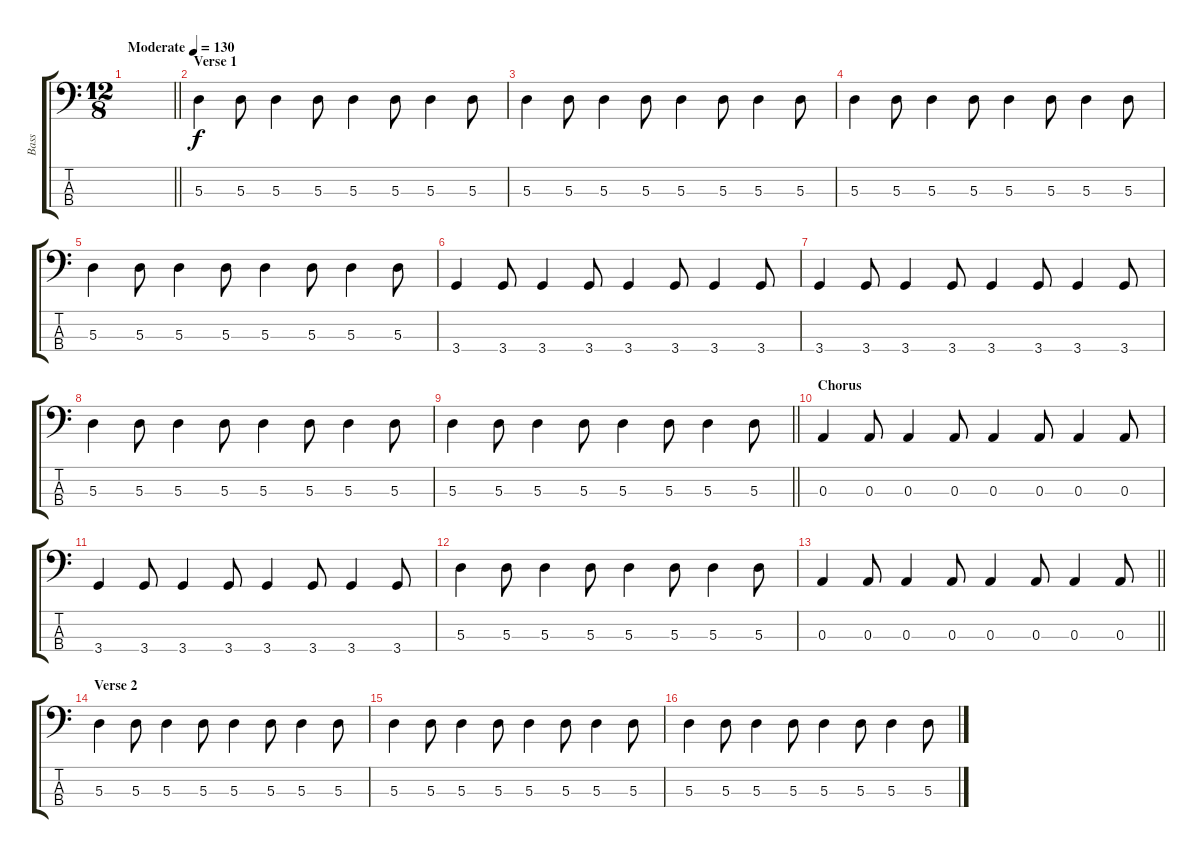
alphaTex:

\track ("Bass" "Bass") {instrument electricbassfinger}
\staff {score tabs}
\tuning (G2 D2 A1 E1) {hide}
\ts (12 8)
\tempo (130 "Moderate")
\clef f4
\barLineRight lightlight
\ks c
|
\section ("" "Verse 1")
5.3.4 5.3.8 5.3.4 5.3.8 5.3.4 5.3.8 5.3.4 5.3.8 |
5.3.4 5.3.8 5.3.4 5.3.8 5.3.4 5.3.8 5.3.4 5.3.8 |
5.3.4 5.3.8 5.3.4 5.3.8 5.3.4 5.3.8 5.3.4 5.3.8 |
5.3.4 5.3.8 5.3.4 5.3.8 5.3.4 5.3.8 5.3.4 5.3.8 |
3.4.4 3.4.8 3.4.4 3.4.8 3.4.4 3.4.8 3.4.4 3.4.8 |
3.4.4 3.4.8 3.4.4 3.4.8 3.4.4 3.4.8 3.4.4 3.4.8 |
5.3.4 5.3.8 5.3.4 5.3.8 5.3.4 5.3.8 5.3.4 5.3.8 |
\barLineRight lightlight
5.3.4 5.3.8 5.3.4 5.3.8 5.3.4 5.3.8 5.3.4 5.3.8 |
\section ("" "Chorus")
0.3.4 0.3.8 0.3.4 0.3.8 0.3.4 0.3.8 0.3.4 0.3.8 |
3.4.4 3.4.8 3.4.4 3.4.8 3.4.4 3.4.8 3.4.4 3.4.8 |
5.3.4 5.3.8 5.3.4 5.3.8 5.3.4 5.3.8 5.3.4 5.3.8 |
\barLineRight lightlight
0.3.4 0.3.8 0.3.4 0.3.8 0.3.4 0.3.8 0.3.4 0.3.8 |
\section ("" "Verse 2")
5.3.4 5.3.8 5.3.4 5.3.8 5.3.4 5.3.8 5.3.4 5.3.8 |
5.3.4 5.3.8 5.3.4 5.3.8 5.3.4 5.3.8 5.3.4 5.3.8 |
5.3.4 5.3.8 5.3.4 5.3.8 5.3.4 5.3.8 5.3.4 5.3.8
